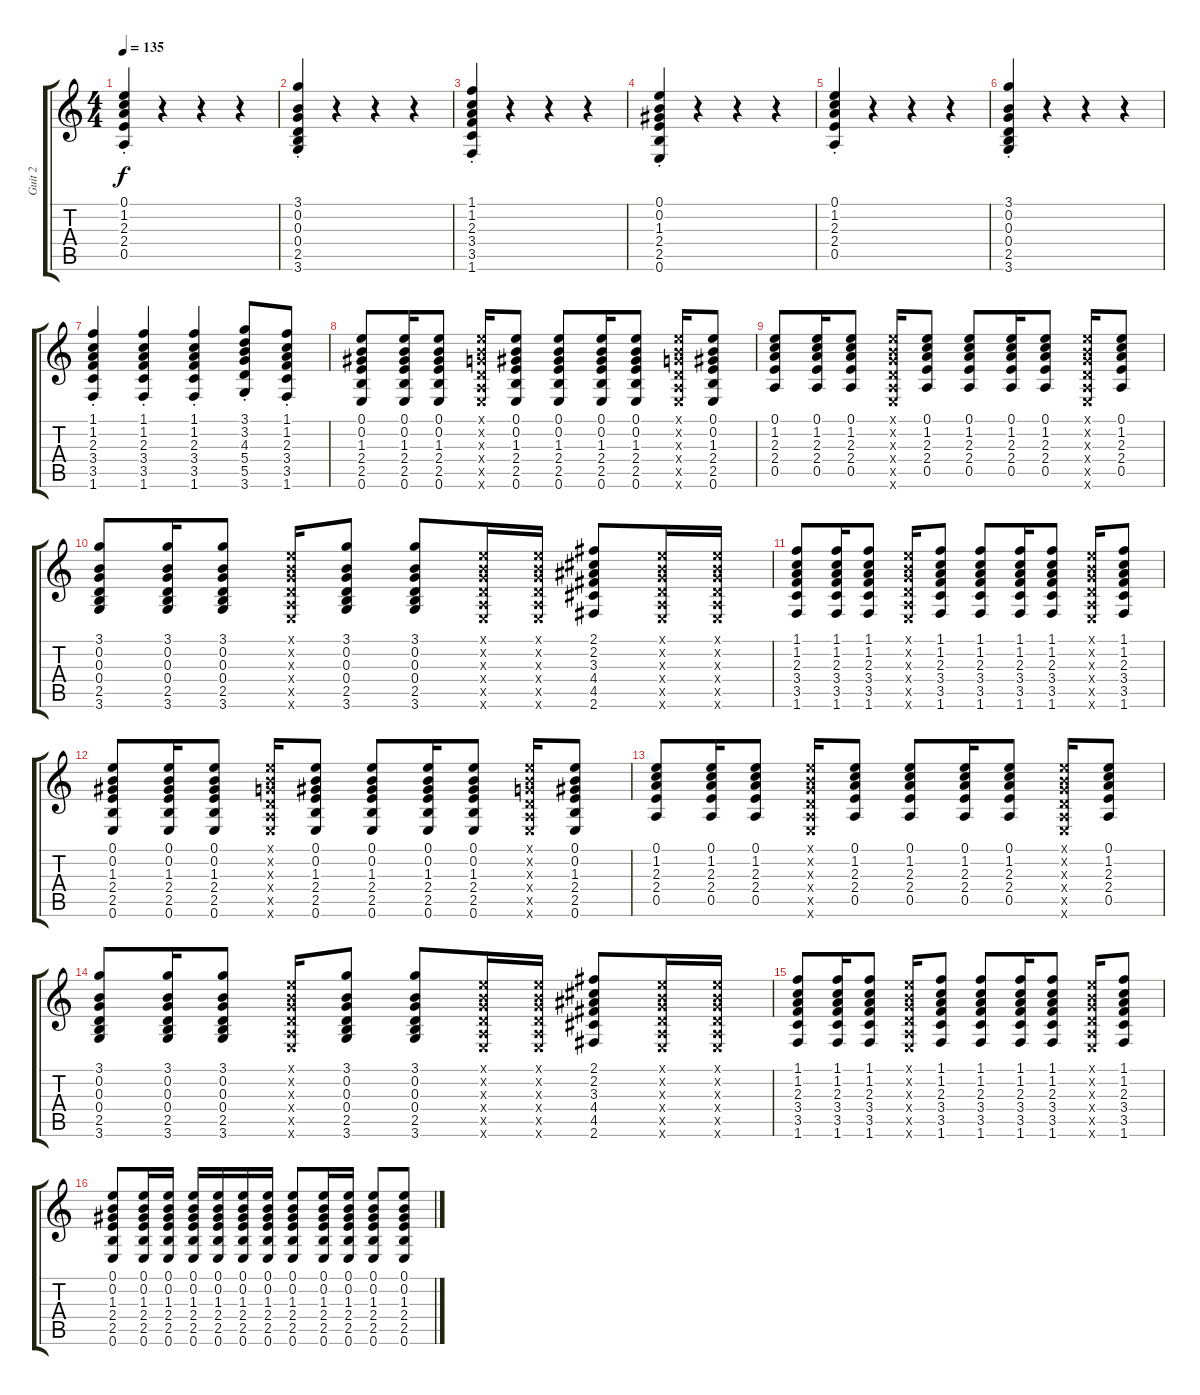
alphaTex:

\track ("Guit 2" "Guit 2") {instrument acousticguitarnylon}
\staff {score tabs}
\tuning (E4 B3 G3 D3 A2 E2) {hide}
\ts (4 4)
\tempo 135
\clef g2
\ks c
(0.1{st} 1.2{st} 2.3{st} 2.4{st} 0.5{st}).4{dy f} r.4 r.4 r.4 |
(3.1{st} 0.2{st} 0.3{st} 0.4{st} 2.5{st} 3.6{st}).4 r.4 r.4 r.4 |
(1.1{st} 1.2{st} 2.3{st} 3.4{st} 3.5{st} 1.6{st}).4 r.4 r.4 r.4 |
(0.1{st} 0.2{st} 1.3{st} 2.4{st} 2.5{st} 0.6{st}).4 r.4 r.4 r.4 |
(0.1{st} 1.2{st} 2.3{st} 2.4{st} 0.5{st}).4 r.4 r.4 r.4 |
(3.1{st} 0.2{st} 0.3{st} 0.4{st} 2.5{st} 3.6{st}).4 r.4 r.4 r.4 |
(1.1{st} 1.2{st} 2.3{st} 3.4{st} 3.5{st} 1.6{st}).4 (1.1{st} 1.2{st} 2.3{st} 3.4{st} 3.5{st} 1.6{st}).4 (1.1{st} 1.2{st} 2.3{st} 3.4{st} 3.5{st} 1.6{st}).4 (3.1{st} 3.2{st} 4.3{st} 5.4{st} 5.5{st} 3.6{st}).8 (1.1{st} 1.2{st} 2.3{st} 3.4{st} 3.5{st} 1.6{st}).8 |
(0.1 0.2 1.3 2.4 2.5 0.6).8 (0.1 0.2 1.3 2.4 2.5 0.6).16 (0.1 0.2 1.3 2.4 2.5 0.6).8 (0.1{x} 0.2{x} 0.3{x} 0.4{x} 0.5{x} 0.6{x}).16 (0.1 0.2 1.3 2.4 2.5 0.6).8 (0.1 0.2 1.3 2.4 2.5 0.6).8 (0.1 0.2 1.3 2.4 2.5 0.6).16 (0.1 0.2 1.3 2.4 2.5 0.6).8 (0.1{x} 0.2{x} 0.3{x} 0.4{x} 0.5{x} 0.6{x}).16 (0.1 0.2 1.3 2.4 2.5 0.6).8 |
(0.1 1.2 2.3 2.4 0.5).8 (0.1 1.2 2.3 2.4 0.5).16 (0.1 1.2 2.3 2.4 0.5).8 (0.1{x} 0.2{x} 0.3{x} 0.4{x} 0.5{x} 0.6{x}).16 (0.1 1.2 2.3 2.4 0.5).8 (0.1 1.2 2.3 2.4 0.5).8 (0.1 1.2 2.3 2.4 0.5).16 (0.1 1.2 2.3 2.4 0.5).8 (0.1{x} 0.2{x} 0.3{x} 0.4{x} 0.5{x} 0.6{x}).16 (0.1 1.2 2.3 2.4 0.5).8 |
(3.1 0.2 0.3 0.4 2.5 3.6).8 (3.1 0.2 0.3 0.4 2.5 3.6).16 (3.1 0.2 0.3 0.4 2.5 3.6).8 (0.1{x} 0.2{x} 0.3{x} 0.4{x} 0.5{x} 0.6{x}).16 (3.1 0.2 0.3 0.4 2.5 3.6).8 (3.1 0.2 0.3 0.4 2.5 3.6).8 (0.1{x} 0.2{x} 0.3{x} 0.4{x} 0.5{x} 0.6{x}).16 (0.1{x} 0.2{x} 0.3{x} 0.4{x} 0.5{x} 0.6{x}).16 (2.1 2.2 3.3 4.4 4.5 2.6).8 (0.1{x} 0.2{x} 0.3{x} 0.4{x} 0.5{x} 0.6{x}).16 (0.1{x} 0.2{x} 0.3{x} 0.4{x} 0.5{x} 0.6{x}).16 |
(1.1 1.2 2.3 3.4 3.5 1.6).8 (1.1 1.2 2.3 3.4 3.5 1.6).16 (1.1 1.2 2.3 3.4 3.5 1.6).8 (0.1{x} 0.2{x} 0.3{x} 0.4{x} 0.5{x} 0.6{x}).16 (1.1 1.2 2.3 3.4 3.5 1.6).8 (1.1 1.2 2.3 3.4 3.5 1.6).8 (1.1 1.2 2.3 3.4 3.5 1.6).16 (1.1 1.2 2.3 3.4 3.5 1.6).8 (0.1{x} 0.2{x} 0.3{x} 0.4{x} 0.5{x} 0.6{x}).16 (1.1 1.2 2.3 3.4 3.5 1.6).8 |
(0.1 0.2 1.3 2.4 2.5 0.6).8 (0.1 0.2 1.3 2.4 2.5 0.6).16 (0.1 0.2 1.3 2.4 2.5 0.6).8 (0.1{x} 0.2{x} 0.3{x} 0.4{x} 0.5{x} 0.6{x}).16 (0.1 0.2 1.3 2.4 2.5 0.6).8 (0.1 0.2 1.3 2.4 2.5 0.6).8 (0.1 0.2 1.3 2.4 2.5 0.6).16 (0.1 0.2 1.3 2.4 2.5 0.6).8 (0.1{x} 0.2{x} 0.3{x} 0.4{x} 0.5{x} 0.6{x}).16 (0.1 0.2 1.3 2.4 2.5 0.6).8 |
(0.1 1.2 2.3 2.4 0.5).8 (0.1 1.2 2.3 2.4 0.5).16 (0.1 1.2 2.3 2.4 0.5).8 (0.1{x} 0.2{x} 0.3{x} 0.4{x} 0.5{x} 0.6{x}).16 (0.1 1.2 2.3 2.4 0.5).8 (0.1 1.2 2.3 2.4 0.5).8 (0.1 1.2 2.3 2.4 0.5).16 (0.1 1.2 2.3 2.4 0.5).8 (0.1{x} 0.2{x} 0.3{x} 0.4{x} 0.5{x} 0.6{x}).16 (0.1 1.2 2.3 2.4 0.5).8 |
(3.1 0.2 0.3 0.4 2.5 3.6).8 (3.1 0.2 0.3 0.4 2.5 3.6).16 (3.1 0.2 0.3 0.4 2.5 3.6).8 (0.1{x} 0.2{x} 0.3{x} 0.4{x} 0.5{x} 0.6{x}).16 (3.1 0.2 0.3 0.4 2.5 3.6).8 (3.1 0.2 0.3 0.4 2.5 3.6).8 (0.1{x} 0.2{x} 0.3{x} 0.4{x} 0.5{x} 0.6{x}).16 (0.1{x} 0.2{x} 0.3{x} 0.4{x} 0.5{x} 0.6{x}).16 (2.1 2.2 3.3 4.4 4.5 2.6).8 (0.1{x} 0.2{x} 0.3{x} 0.4{x} 0.5{x} 0.6{x}).16 (0.1{x} 0.2{x} 0.3{x} 0.4{x} 0.5{x} 0.6{x}).16 |
(1.1 1.2 2.3 3.4 3.5 1.6).8 (1.1 1.2 2.3 3.4 3.5 1.6).16 (1.1 1.2 2.3 3.4 3.5 1.6).8 (0.1{x} 0.2{x} 0.3{x} 0.4{x} 0.5{x} 0.6{x}).16 (1.1 1.2 2.3 3.4 3.5 1.6).8 (1.1 1.2 2.3 3.4 3.5 1.6).8 (1.1 1.2 2.3 3.4 3.5 1.6).16 (1.1 1.2 2.3 3.4 3.5 1.6).8 (0.1{x} 0.2{x} 0.3{x} 0.4{x} 0.5{x} 0.6{x}).16 (1.1 1.2 2.3 3.4 3.5 1.6).8 |
(0.1 0.2 1.3 2.4 2.5 0.6).8 (0.1 0.2 1.3 2.4 2.5 0.6).16 (0.1 0.2 1.3 2.4 2.5 0.6).16 (0.1 0.2 1.3 2.4 2.5 0.6).16 (0.1 0.2 1.3 2.4 2.5 0.6).16 (0.1 0.2 1.3 2.4 2.5 0.6).16 (0.1 0.2 1.3 2.4 2.5 0.6).16 (0.1 0.2 1.3 2.4 2.5 0.6).8 (0.1 0.2 1.3 2.4 2.5 0.6).16 (0.1 0.2 1.3 2.4 2.5 0.6).16 (0.1 0.2 1.3 2.4 2.5 0.6).8 (0.1 0.2 1.3 2.4 2.5 0.6).8
